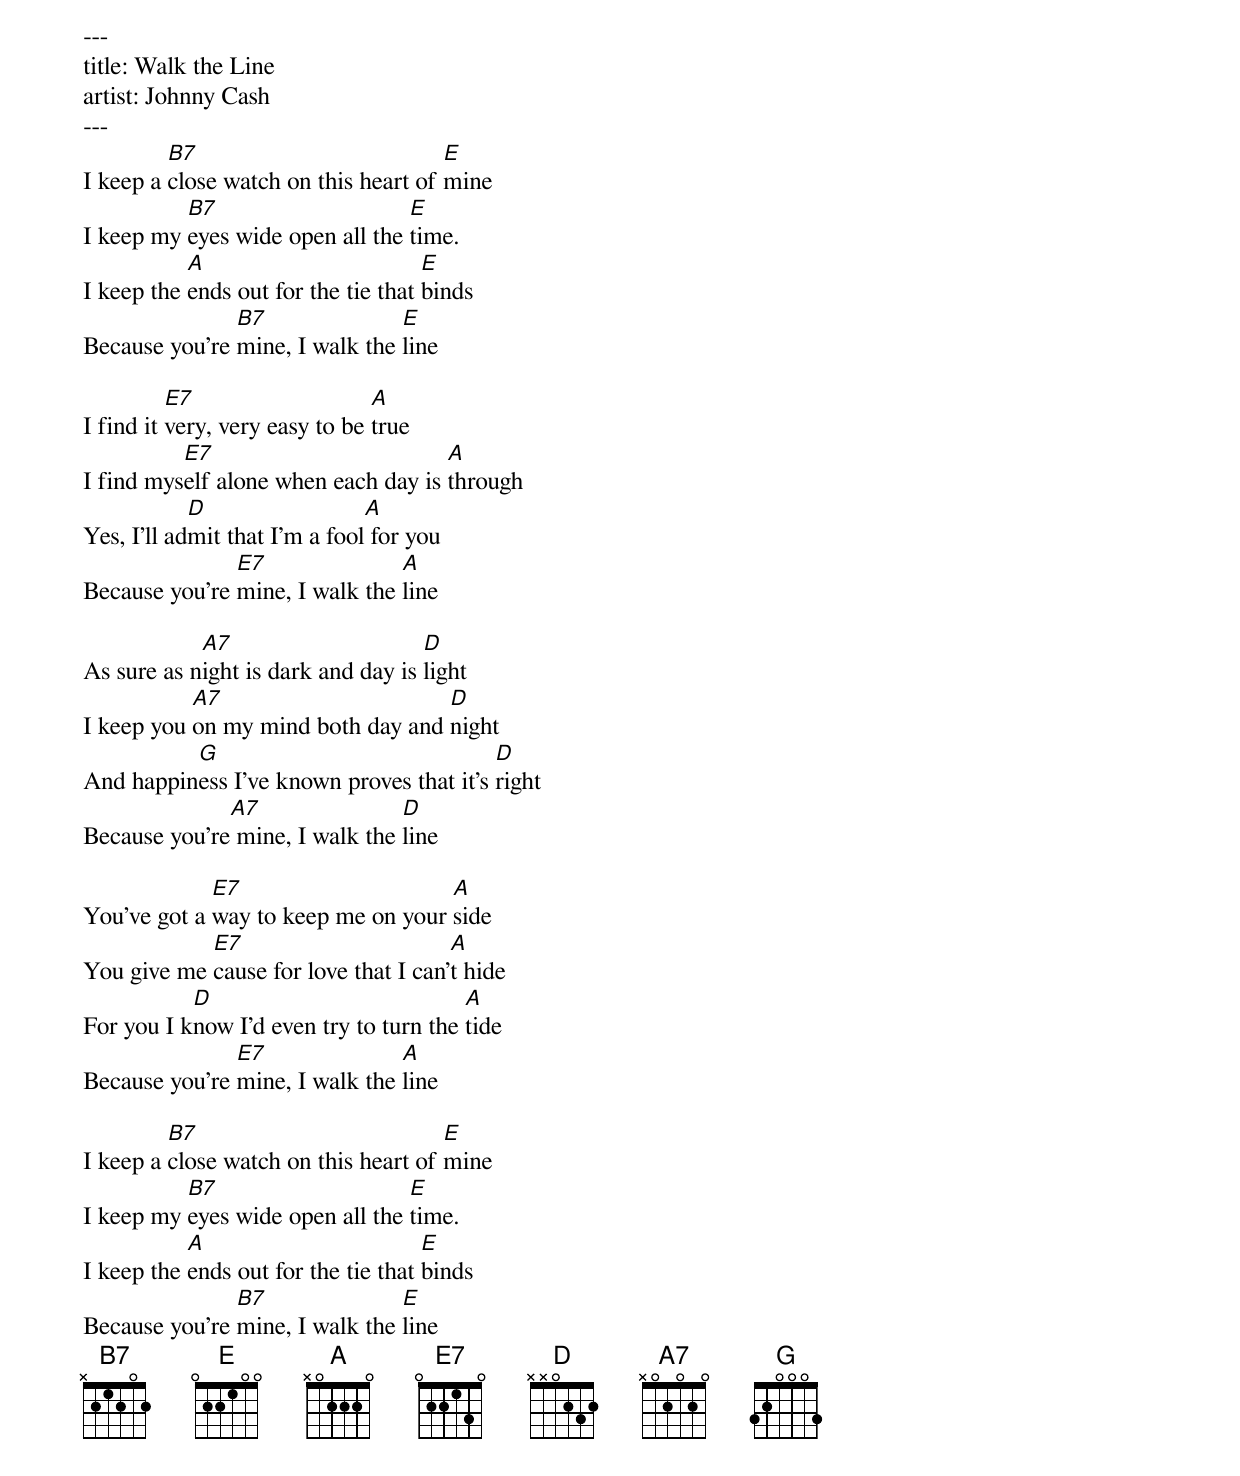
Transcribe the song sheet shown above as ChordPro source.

---
title: Walk the Line
artist: Johnny Cash
---
I keep a [B7]close watch on this heart of [E]mine
I keep my [B7]eyes wide open all the [E]time.
I keep the [A]ends out for the tie that [E]binds
Because you're [B7]mine, I walk the [E]line

I find it [E7]very, very easy to be [A]true
I find mys[E7]elf alone when each day is [A]through
Yes, I'll ad[D]mit that I'm a fool[A] for you
Because you're [E7]mine, I walk the [A]line

As sure as n[A7]ight is dark and day is [D]light
I keep you [A7]on my mind both day and [D]night
And happin[G]ess I've known proves that it's [D]right
Because you're[A7] mine, I walk the [D]line

You've got a [E7]way to keep me on your [A]side
You give me [E7]cause for love that I can'[A]t hide
For you I k[D]now I'd even try to turn the [A]tide
Because you're [E7]mine, I walk the [A]line

I keep a [B7]close watch on this heart of [E]mine
I keep my [B7]eyes wide open all the [E]time.
I keep the [A]ends out for the tie that [E]binds
Because you're [B7]mine, I walk the [E]line
